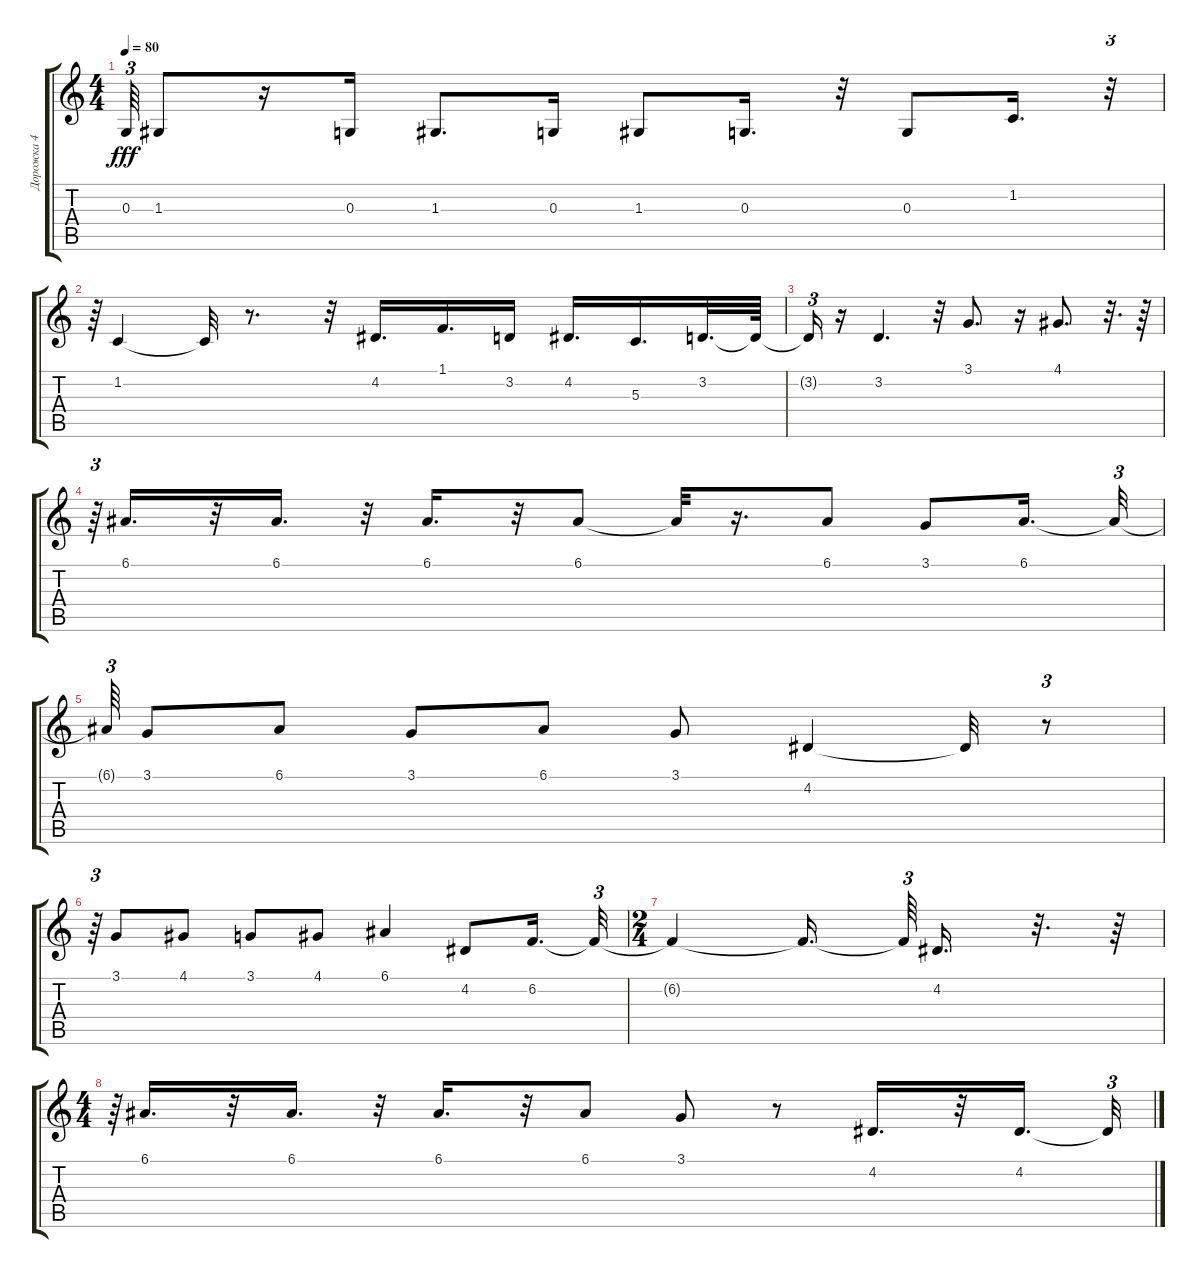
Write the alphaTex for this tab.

\track ("Дорожка 4" "Дорожка 4") {instrument oboe}
\staff {score tabs}
\tuning (E4 B3 G3 D3 A2 E2) {hide}
\ts (4 4)
\tempo 80
\clef g2
\ks c
0.3{t}.64{tu (3 2) dy fff} 1.3.8 r.16 0.3.16 1.3.8{d} 0.3.16 1.3.8 0.3.16{d} r.32 0.3.8 1.2.16{d} r.32{tu (3 2)} |
r.64{tu (3 2)} 1.2.4 1.2{t}.32 r.8{d} r.32 4.2.16{d} 1.1.16{d} 3.2.16 4.2.16{d} 5.3.16{d} 3.2.32{d} 3.2{t}.64 |
3.2{t}.16{tu (3 2)} r.16 3.2.4{d} r.32 3.1.8{d} r.16 4.1.8{d} r.32{d} r.64 |
r.64{tu (3 2)} 6.1.16{d} r.32 6.1.16{d} r.32 6.1.16{d} r.32 6.1.8 6.1{t}.32 r.16{d} 6.1.8 3.1.8 6.1.16{d} 6.1{t}.32{tu (3 2)} |
6.1{t}.64{tu (3 2)} 3.1.8 6.1.8 3.1.8 6.1.8 3.1.8 4.2.4 4.2{t}.32 r.8{tu (3 2)} |
r.64{tu (3 2)} 3.1.8 4.1.8 3.1.8 4.1.8 6.1.4 4.2.8 6.2.16{d} 6.2{t}.32{tu (3 2)} |
\ts (2 4)
6.2{t}.4 6.2{t}.16{d} 6.2{t}.64{tu (3 2)} 4.2.16{d} r.32{d} r.64 |
\ts (4 4)
r.64{tu (3 2)} 6.1.16{d} r.32 6.1.16{d} r.32 6.1.16{d} r.32 6.1.8 3.1.8 r.8 4.2.16{d} r.32 4.2.16{d} 4.2{t}.32{tu (3 2)}
